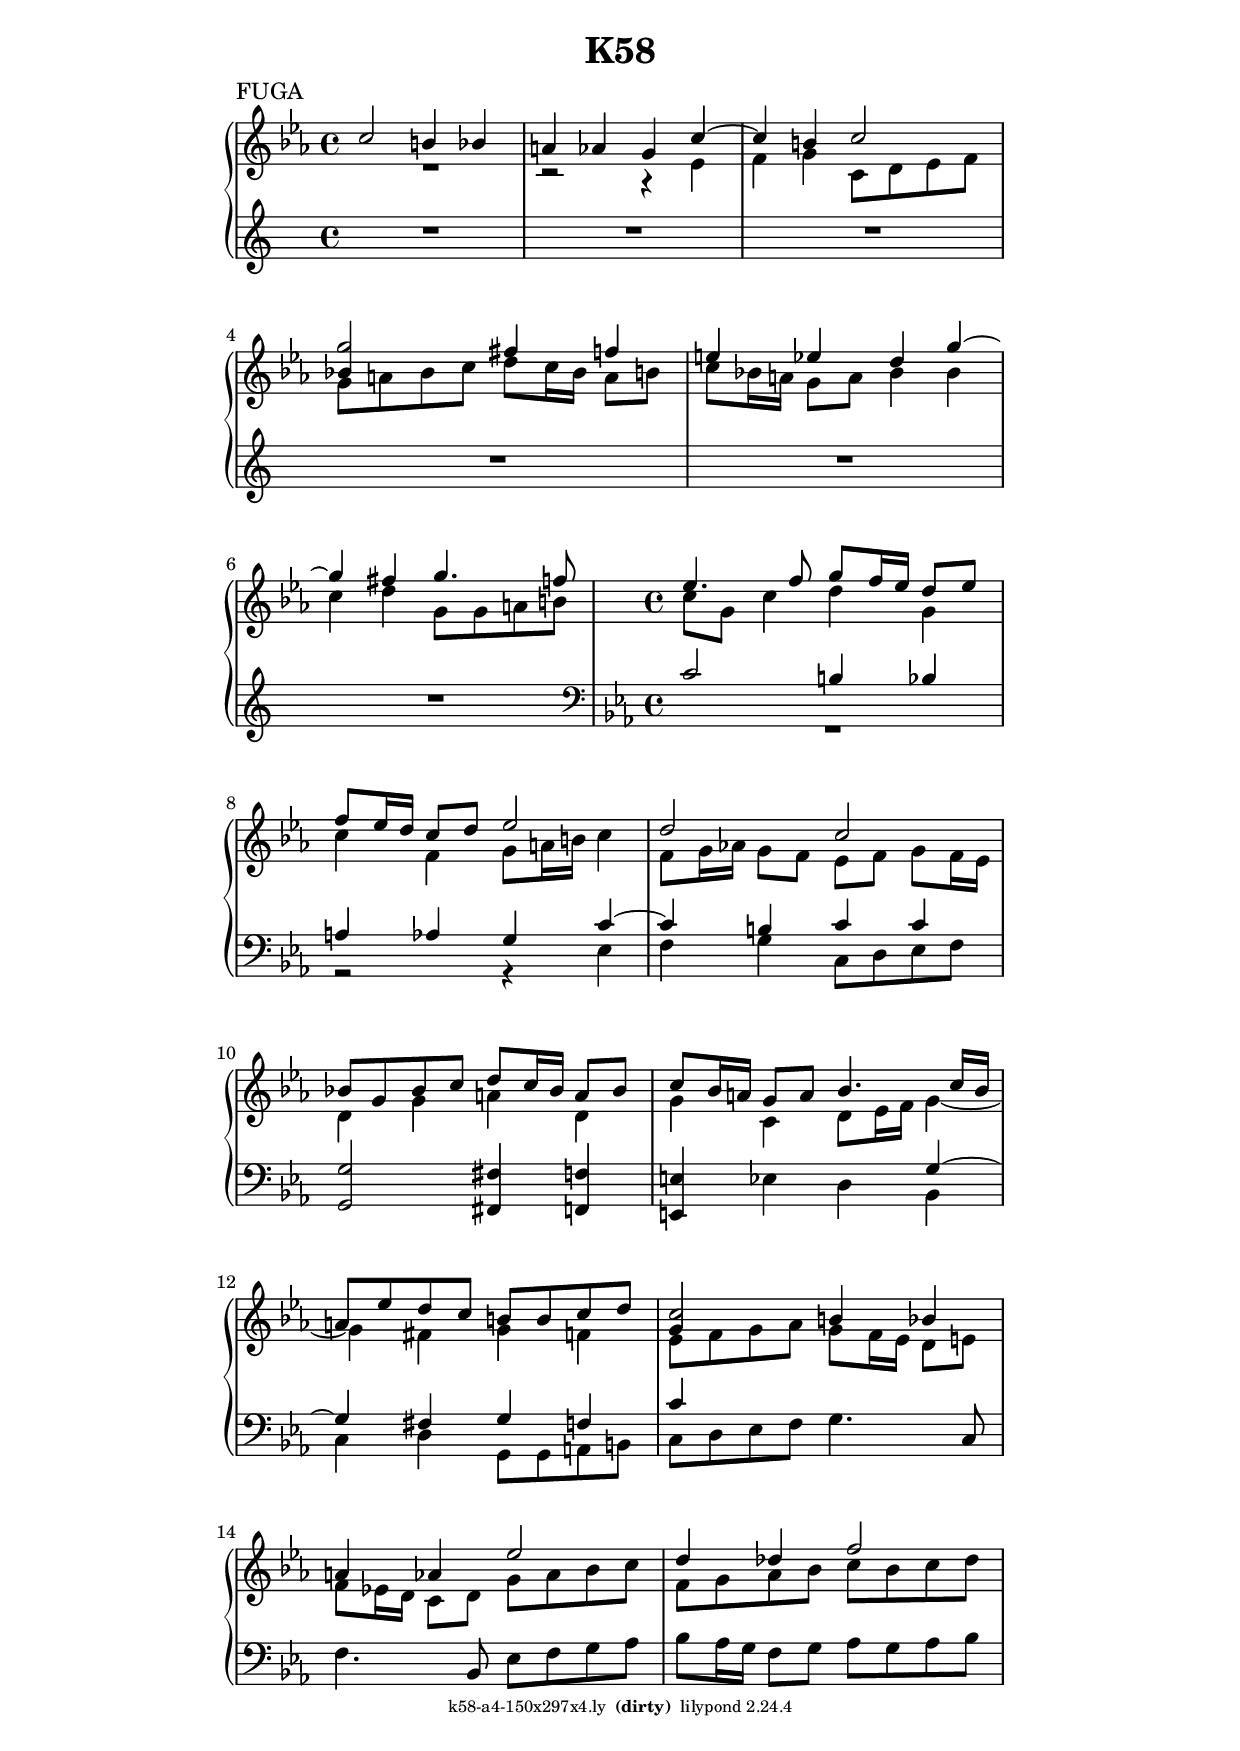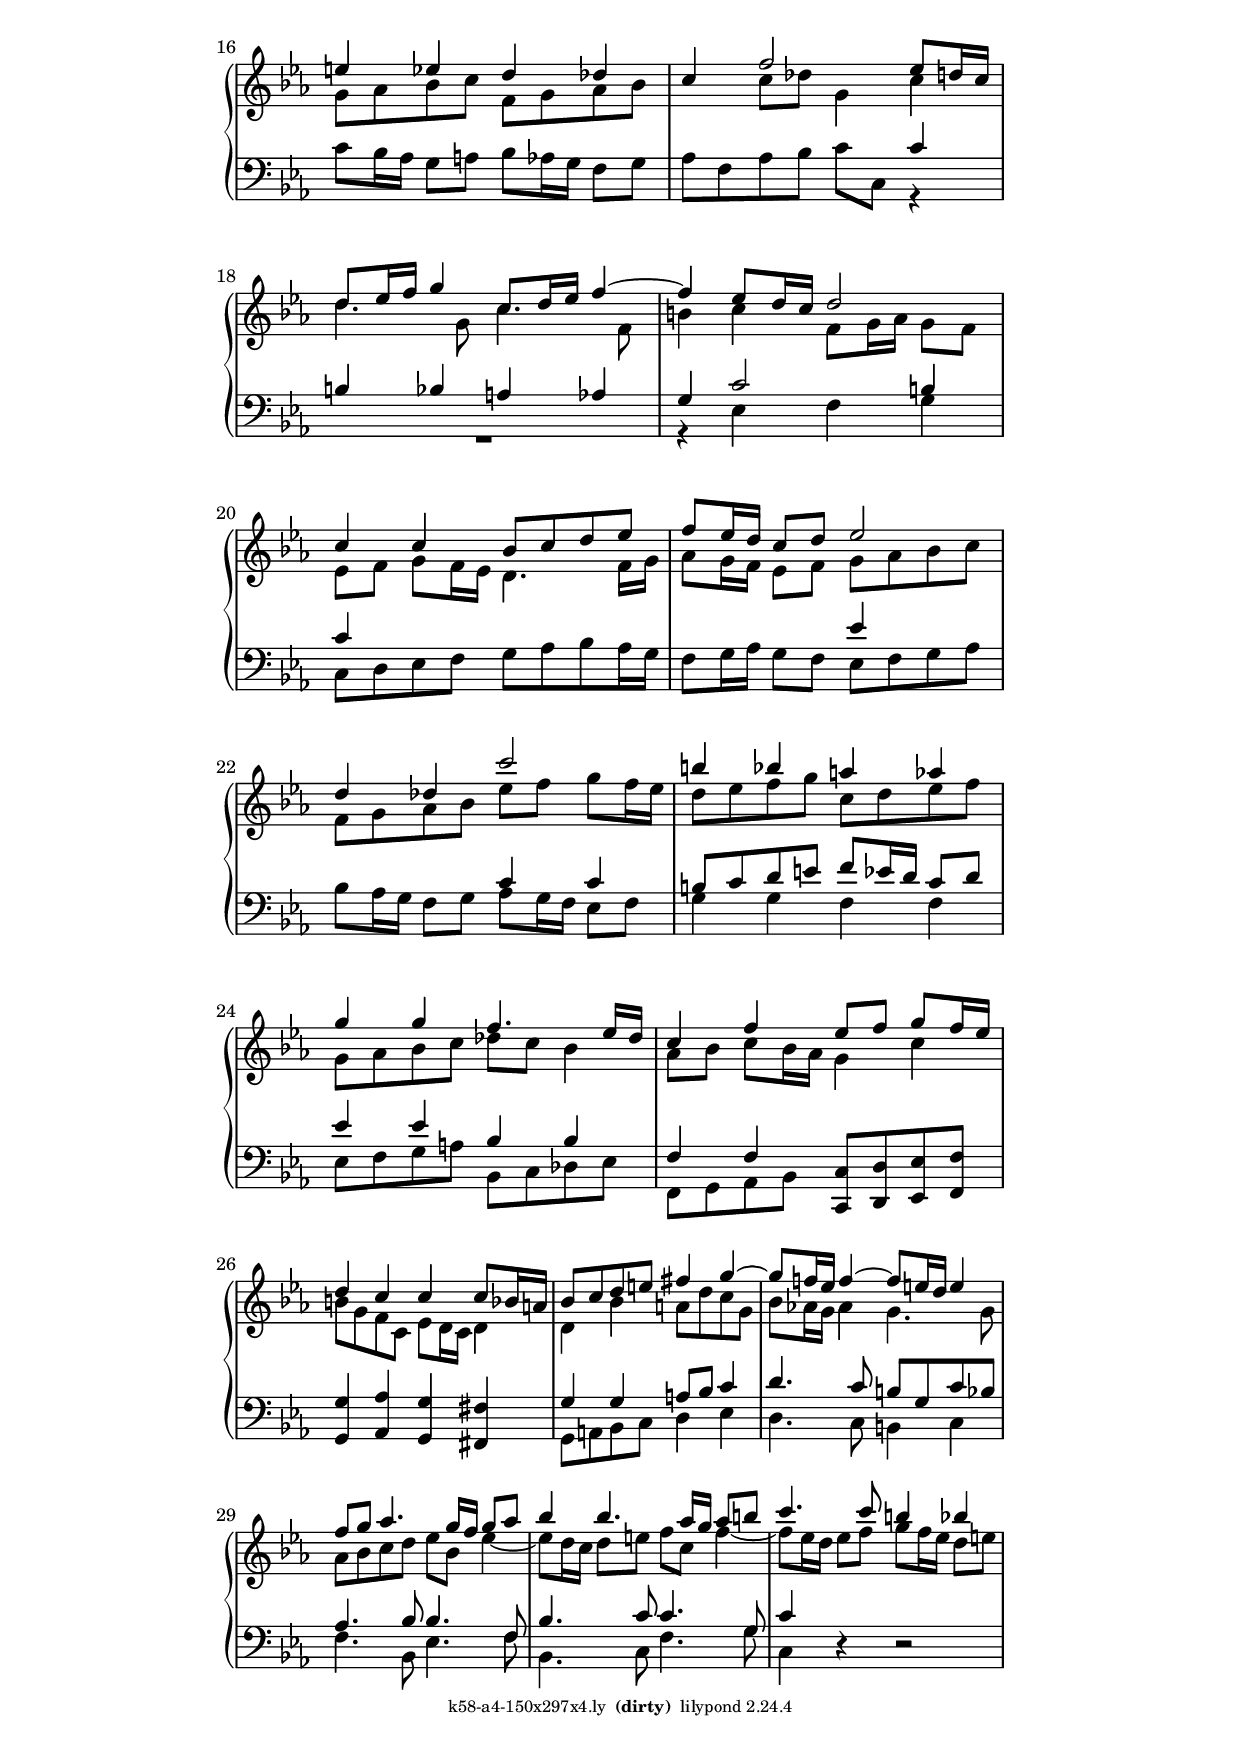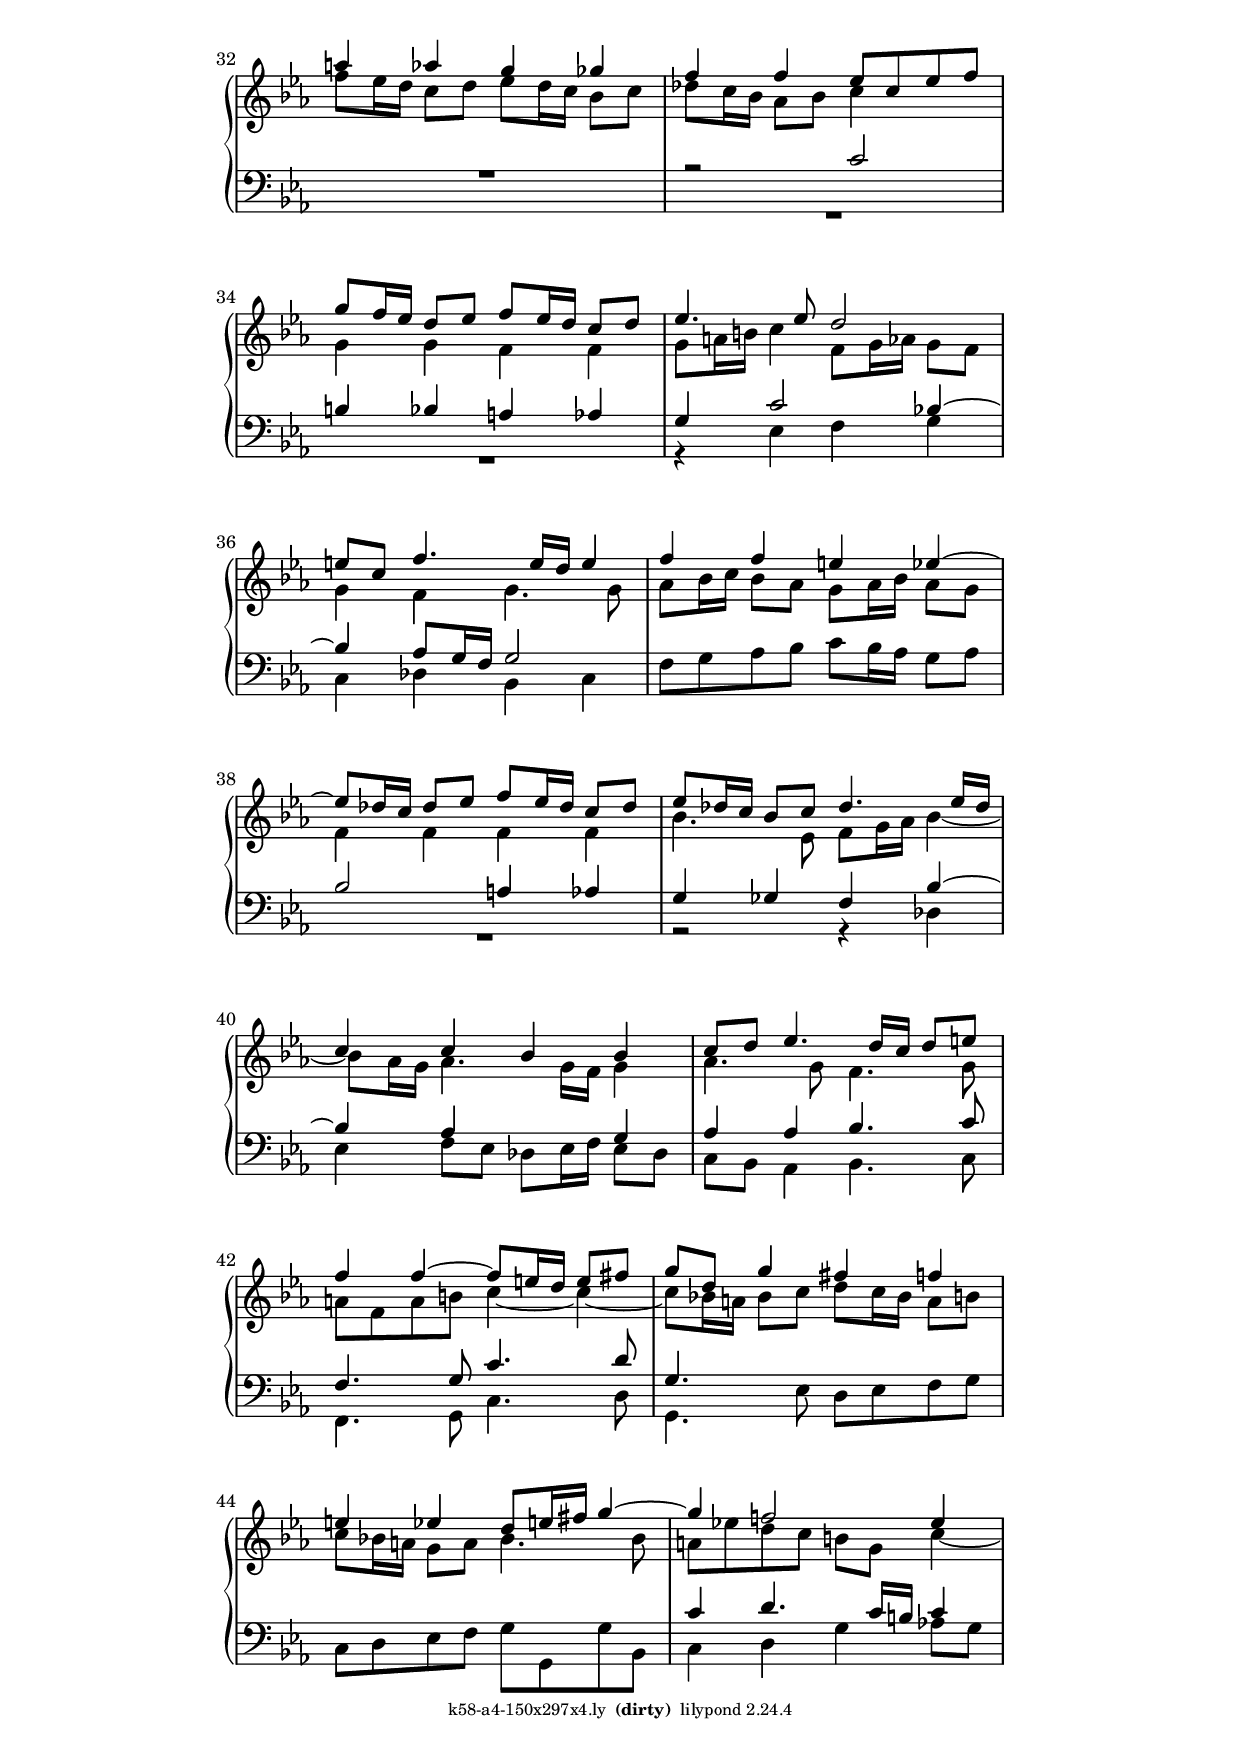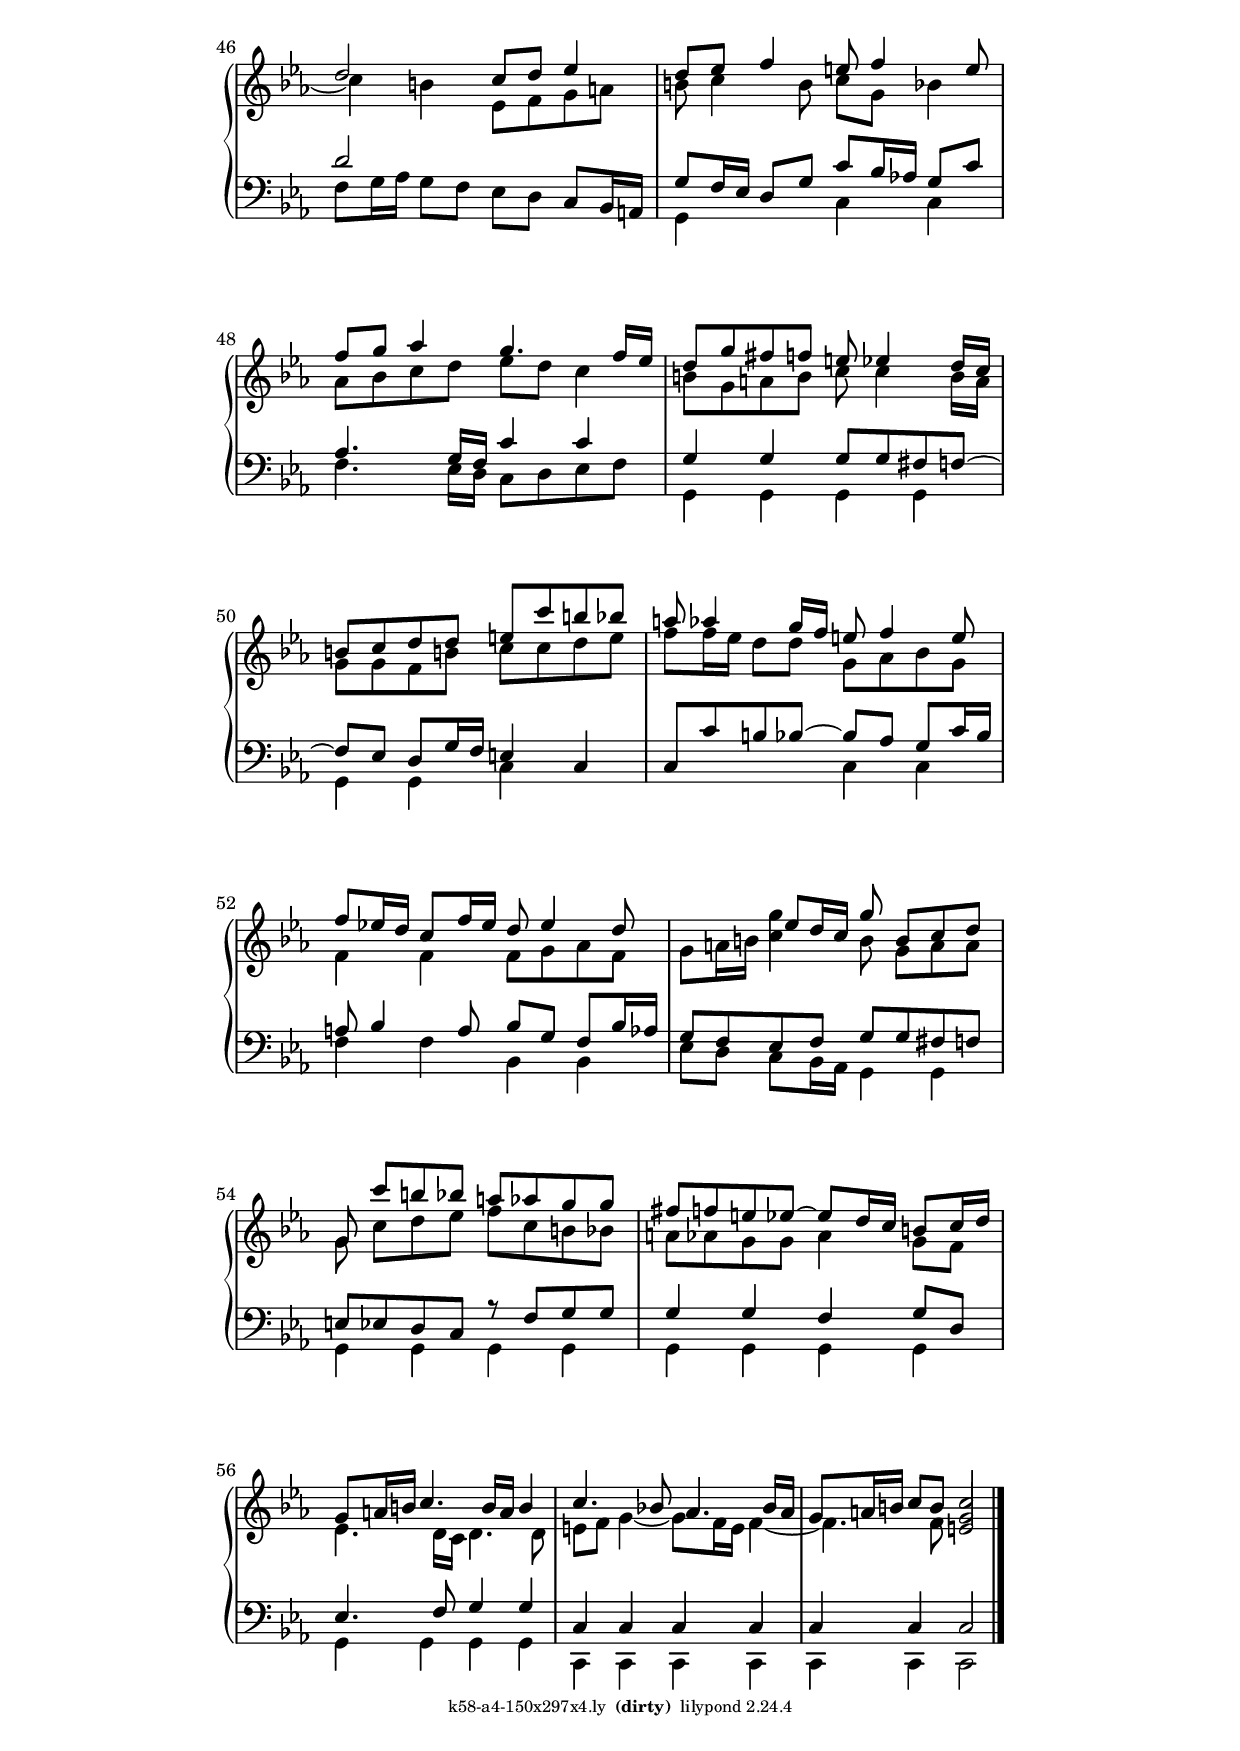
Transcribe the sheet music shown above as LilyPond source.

\version "2.18.2"

\include "../../include/general.ily"

\paper {
  #(set-paper-size "a4" )

  left-margin = 1 \cm + 3 \cm
  right-margin = 1 \cm + 3 \cm
  top-margin = .5 \cm
  bottom-margin = .6 \cm
}


#(set-global-staff-size 19.9)

breaks = {s1*31 \pageBreak} 
\version "2.18.2"

\header {
  title = "K58"
  meter = "FUGA"
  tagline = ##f
}

global = {
  \key c \minor
  \time 4/4
  
  % alterations
  %\accidentalStyle Score.modern-cautionary
  \override Staff.NoteCollision #'merge-differently-dotted = ##t
}

rightOne = \relative c'' {
  \global
  
  c2 b4 bes | a aes g c ~ | c b c2 | << g'2 { bes,!4 s } >> fis'4 f | e ees d g ~ | 
  g fis g4. f8 | ees4. f8 g f16 ees d8 ees | f ees16 d c8 d ees2 | d c | 
  bes!8 g bes c d c16 bes a8 bes | c bes16 a g8 a bes4. c16 bes | a8 ees' d c b b c d | 
  << c2 { g4 s }>> b4 bes | a aes ees'2 | d4 des f2 | e4 ees d des | c f2 ees8 d16 c | 

  d8 ees16 f g4 c,8 d16 ees f4 ~ | f ees8 d16 c d2 | c4 c bes8 c d ees | 
  f ees16 d c8 d ees2 | d4 des c'2 | b4 bes a aes | g g f4. ees16 des | 
  c4 f ees8 f g f16 ees | d4 c c c8 bes16 a | bes8 c d e fis4 g ~ | 
  g8 f!16 ees f4 ~ f8 e16 d e4 | f8 g aes4. g16 f g8 aes | bes4 bes4. aes16 g aes8 b | 

  c4. c8 b4 bes | a aes g ges | f f ees8 c ees f | g f16 ees d8 ees f ees16 d c8 d | 
  ees4. ees8 d2 | e8 c f4. e16 d e4 | f4 f e ees ~ | ees8 des16 c des8 ees f ees16 des c8 des | 
  ees des16 c bes8 c des4. ees16 des | c4 c bes bes | c8 d ees4. d16 c d8 e | 
  f4 f ~ f8 e16 d e8 fis | g d g4 fis f | e ees d8 e16 fis g4 ~ | g f!2 ees4 | d2 c8 d ees4 | 

  d8 ees f4 e8 f4 e8 | f g aes4 g4. f16 ees | d8 g fis f e ees4 d16 c | b8 c d d e c' b bes | 
  a aes4 g16 f e8 f4 e8 | f ees!16 d c8 f16 ees d8 ees4 d8 | 
  s4 << { \once \override NoteColumn.force-hshift = #1 ees8 d16 c } \\ {\once \stemUp g'4} >> g8 b,[ c d] | 
  g, c'[ b bes] a aes g g | fis f e ees ~ ees d16 c b8 c16 d | g,8 a16 b c4. b16 a b4 | 
  c4. bes!8 aes4. bes16 aes | g8 a16 b c8 b c2 \bar "|."
}

rightTwo = \relative c' {
  \global
  
  R1 r2 r4 ees4 | f g c,8 d ees f | g a bes c d c16 bes a8 b | c bes!16 a g8 a bes4 bes | 
  c d g,8 g a b | c g c4 d g, | c f, g8 a16 b c4 | f,8 g16 aes! g8 f ees f g f16 ees | 
  d4 g a d, | g c, d8 ees16 f g4 ~ | g fis g f | ees8 f g aes g f16 ees d8 e | 
  f ees!16 d c8 d g aes bes c | f, g aes bes c bes c des | g, aes bes c f, g aes bes | 

  s4 c8 des g,4 c | d4. g,8 c4. f,8 | b4 c f,8 g16 aes g8 f | ees f g f16 ees d4. f16 g | 
  aes8 g16 f ees8 f g aes bes c | f, g aes bes ees f g f16 ees | d8 ees f g c, d ees f | 
  g, aes bes c des c bes4 | aes8 bes c bes16 aes g4 c | b8 g f c ees d16 c d4 | d bes' a8 d c g | 
  bes aes!16 g aes4 g4. g8 | aes bes c d ees bes ees4 ~ | ees8 d16 c d8 e f c f4 ~ | 

  f8 ees16 d ees8 f g f16 ees d8 e | f ees16 d c8 d ees d16 c bes8 c | des c16 bes aes8 bes c4 s | 
  g g f f | g8 a16 b c4 f,8 g16 aes g8 f | g4 f g4. g8 | aes bes16 c bes8 aes g aes16 bes aes8 g | 
  f4 f f f | bes4. ees,8 f g16 aes bes4 ~ | bes8 aes16 g aes4. g16 f g4 | aes4. g8 f4. g8 | 
  a f a b c4 ~ c ~ | c8 bes!16 a bes8 c d c16 bes a8 b | c bes!16 a g8 a bes4. bes8 | 

  a ees'! d c b g c4 ~ | c b ees,8 f g a | b c4 b8 c g bes4 | aes8 bes c d ees d c4 | 
  b8 g a b c c4 b16 a | g8 g f b! c c d e | f f16 ees d8 d g, aes bes g | f4 f f8 g aes f | 
  g a16 b \once \stemDown c4 b8 g[ a a] | g c[ d ees] f c b bes | a aes g g aes4 g8 f | ees4. d16 c d4. d8 | 
  e f g4 ~ g8 f16 e f4 ~ f4. f8 \stemUp <e g>2 \bar "|."
}

leftOne = \relative c' {
  \global
  
  c2 b4 bes | a aes g c ~ | c b c c | <g, g'>2 <fis fis'>4 <f f'> | <e e'> s2 g'4 ~ | 
  g fis g f | c' s2. | s1 s1 s1 | s2. c4 | b bes a aes | g c2 b4 | c s2. | s2 ees4 s4 | 
  s2 c4 c | b8 c d e f ees16 d c8 d | ees4 ees bes bes | f f s2 | s1 | 
  g4 g a8 bes c4 | d4. c8 b g c bes | aes4. bes8 bes4. f8 | bes4. c8 c4. g8 | c4 d,4\rest d2\rest | 

  R1 r2 c'2 | b4 bes a aes | g c2 bes!4 ~ | bes aes8 g16 f g2 | s1 | bes2 a4 aes | g ges f bes ~ | 
  bes aes s g | aes aes bes4. c8 | f,4. g8 c4. d8 | g,4. s8  s2 | s1 c4 d4. c16 b c4 | d2 s | 
  g,8 f16 ees d8 g c bes16 aes! g8 c | aes4. g16 f c'4 c | g g g8 g fis f ~ | f ees d g16 f e4 c | 
  c8 c' b bes ~ bes aes g c16 bes | a8 bes4 a8 bes g f bes16 aes | g8 f ees f g g fis f | 
  e ees d c r f g g | g4 g f g8 d | ees4. f8 g4 g | c, c c c | c c c2 \bar "|."
}

leftTwo = \relative c {
  \global
  
  R1 | r2 r4 ees4 | f g c,8 d ees f | s1 | s4 ees d bes | c d g,8 g a b | 
  c d ees f g4. \once \stemUp c,8 | f4. \once \stemUp bes,8 ees f g aes | bes aes16 g f8 g aes g aes bes | 
  c bes16 aes g8 a bes aes16 g f8 g | aes f aes bes c c, r4 | R1 r4 ees f g | 
  c,8 d ees f g[ aes bes aes16 g] | f8 g16 aes g8 f ees f g aes | 

  bes aes16 g f8 g aes g16 f ees8 f | g4 g f f | ees8 f g a bes, c des ees | 
  f, g aes bes \stemUp <c, c'> <d d'> <ees ees'> <f f'> | <g g'>4 <aes aes'> <g g'> <fis fis'> | 
  \stemDown g8 a bes c d4 ees | d4. c8 b4 c | f4. bes,8 ees4. f8 | bes,4. c8 f4. g8 | 
  c,4 s2. | s1 R1 R1 | r4 ees f g | c, des bes c | f8 g aes bes c bes16 aes g8 aes | 
  
  R1 r2 r4 des, | ees f8 ees des ees16 f ees8 des | c bes aes4 bes4. c8 | f,4. g8 c4. d8 | 
  g,4. ees'8 d ees f g | c, d ees f g g, g' bes, | c4 d g aes!8 g | 
  f g16 aes g8 f ees d \stemUp c bes16 a \stemDown | g4 s c c | f4. ees16 d c8 d ees f | 
  g,4 g g g | g g c s | s2 c4 c | f f bes, bes | ees8 d c bes16 aes g4 g | 
  g g g g | g g g g | g g g g | c, c c c | c c c2 \bar "|."
}

\score { 
  \new PianoStaff <<
    \new Staff = "right" {
      << 
        \breaks
        \rightOne 
        \\
        \rightTwo 
      >>
    }
    \new Staff = "left" { 
      R1*6
      <<
        \clef bass \leftOne 
        \\
        \clef bass \leftTwo 
      >>
    }
  >>
  \layout { indent = 0 }
}

